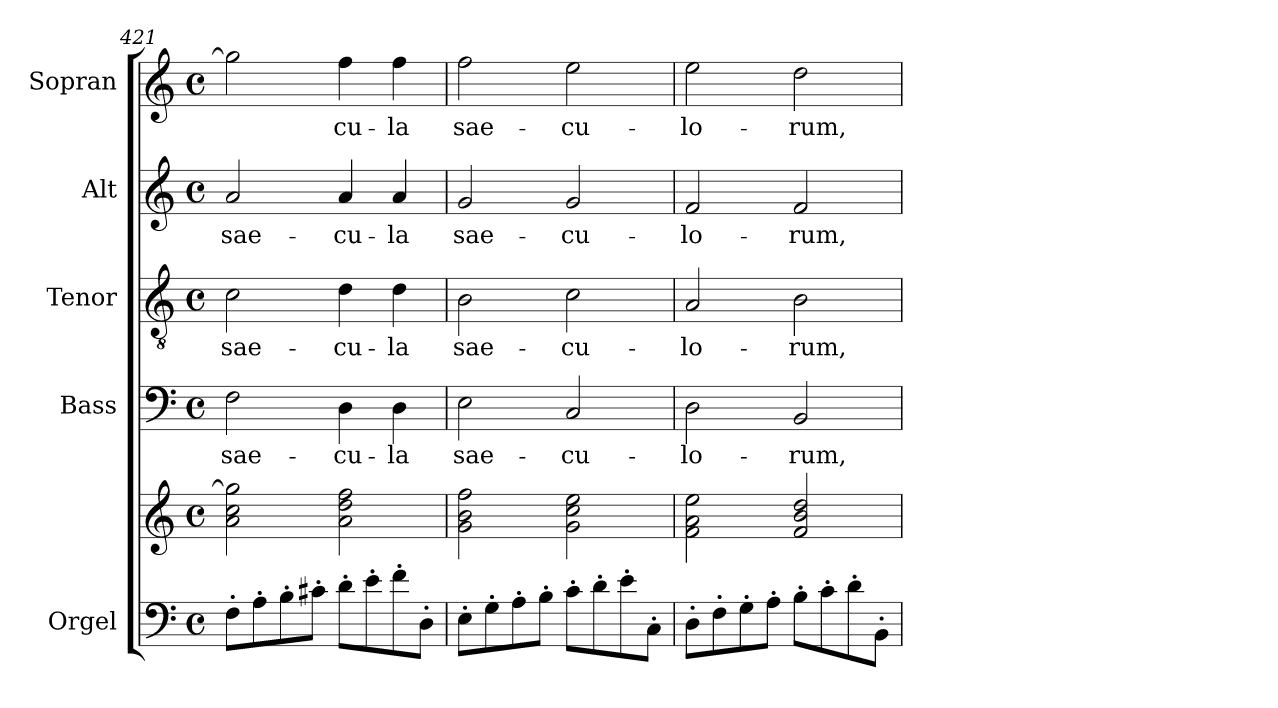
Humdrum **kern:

**kern	**kern	**kern	**text	**kern	**text	**kern	**text	**kern	**text
*part5	*part5	*part4	*part4	*part3	*part3	*part2	*part2	*part1	*part1
*staff6	*staff5	*staff4	*staff4	*staff3	*staff3	*staff2	*staff2	*staff1	*staff1
*I"Orgel	*	*I"Bass	*	*I"Tenor	*	*I"Alt	*	*I"Sopran	*
*I'Org.	*	*I'B.	*	*I'T.	*	*I'A.	*	*I'S.	*
*clefF4	*clefG2	*clefF4	*	*clefGv2	*	*clefG2	*	*clefG2	*
*k[]	*k[]	*k[]	*	*k[]	*	*k[]	*	*k[]	*
*C:	*C:	*C:	*	*C:	*	*C:	*	*C:	*
*M4/4	*M4/4	*M4/4	*	*M4/4	*	*M4/4	*	*M4/4	*
*met(c)	*met(c)	*met(c)	*	*met(c)	*	*met(c)	*	*met(c)	*
=421	=421	=421	=421	=421	=421	=421	=421	=421	=421
!	!	!	!LO:LY:b	!	!LO:LY:b	!	!LO:LY:b	!	!
8F'>\L	2a\ 2cc\ 2gg\]	2F\	sae-	2c\	sae-	2a/	sae-	2gg\]	.
8A'>\	.	.	.	.	.	.	.	.	.
8B'>\	.	.	.	.	.	.	.	.	.
8c#X'>\J	.	.	.	.	.	.	.	.	.
!	!	!	!LO:LY:b	!	!LO:LY:b	!	!LO:LY:b	!	!LO:LY:b
8d'>\L	2a\ 2dd\ 2ff\	4D\	-cu-	4d\	-cu-	4a/	-cu-	4ff\	-cu-
8e'>\	.	.	.	.	.	.	.	.	.
!	!	!	!LO:LY:b	!	!LO:LY:b	!	!LO:LY:b	!	!LO:LY:b
8f'>\	.	4D\	-la	4d\	-la	4a/	-la	4ff\	-la
8D'>\J	.	.	.	.	.	.	.	.	.
=422	=422	=422	=422	=422	=422	=422	=422	=422	=422
!	!	!	!LO:LY:b	!	!LO:LY:b	!	!LO:LY:b	!	!LO:LY:b
8E'>\L	2g\ 2b\ 2ff\	2E\	sae-	2B\	sae-	2g/	sae-	2ff\	sae-
8G'>\	.	.	.	.	.	.	.	.	.
8A'>\	.	.	.	.	.	.	.	.	.
8B'>\J	.	.	.	.	.	.	.	.	.
!	!	!	!LO:LY:b	!	!LO:LY:b	!	!LO:LY:b	!	!LO:LY:b
8c'>\L	2g\ 2cc\ 2ee\	2C/	-cu-	2c\	-cu-	2g/	-cu-	2ee\	-cu-
8d'>\	.	.	.	.	.	.	.	.	.
8e'>\	.	.	.	.	.	.	.	.	.
8C'>\J	.	.	.	.	.	.	.	.	.
!!LO:PB:g=z
=423	=423	=423	=423	=423	=423	=423	=423	=423	=423
!	!	!	!LO:LY:b	!	!LO:LY:b	!	!LO:LY:b	!	!LO:LY:b
8D'>\L	2f\ 2a\ 2ee\	2D\	-lo-	2A/	-lo-	2f/	-lo-	2ee\	-lo-
8F'>\	.	.	.	.	.	.	.	.	.
8G'>\	.	.	.	.	.	.	.	.	.
8A'>\J	.	.	.	.	.	.	.	.	.
!	!	!	!LO:LY:b	!	!LO:LY:b	!	!LO:LY:b	!	!LO:LY:b
8B'>\L	2f/ 2b/ 2dd/	2BB/	-rum,	2B\	-rum,	2f/	-rum,	2dd\	-rum,
8c'>\	.	.	.	.	.	.	.	.	.
8d'>\	.	.	.	.	.	.	.	.	.
8BB'>\J	.	.	.	.	.	.	.	.	.
=	=	=	=	=	=	=	=	=	=
*-	*-	*-	*-	*-	*-	*-	*-	*-	*-
